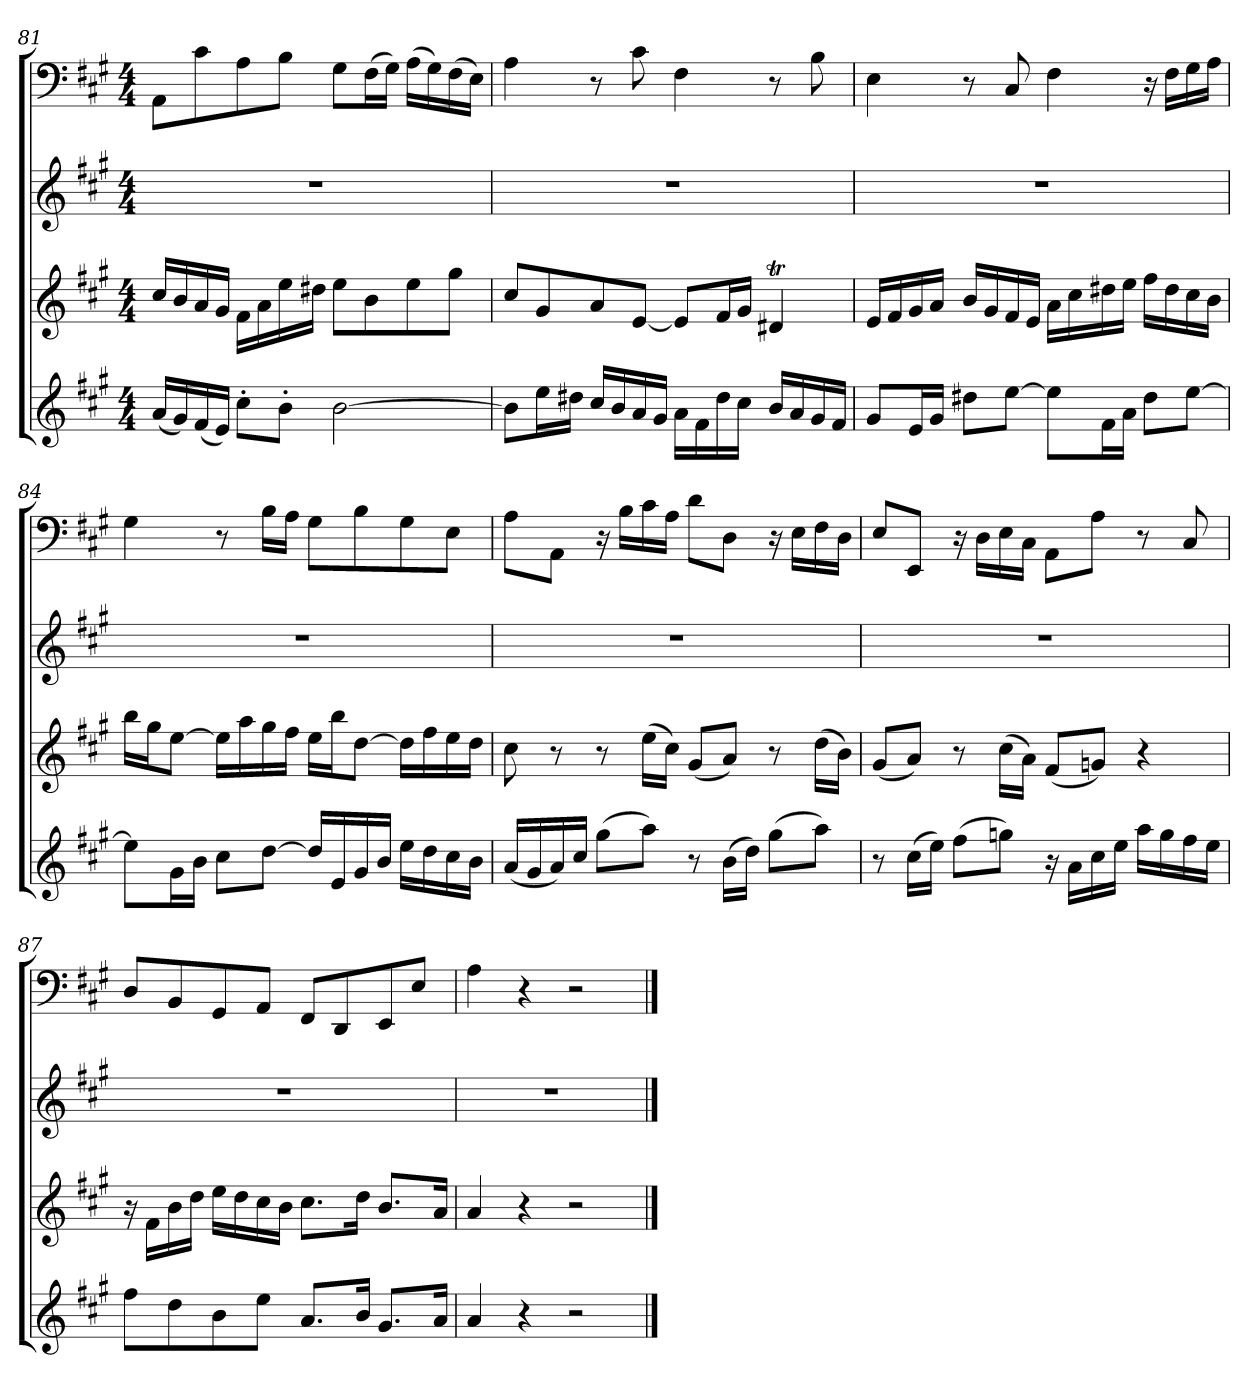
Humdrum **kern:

**kern	**kern	**kern	**kern
*part4	*part3	*part2	*part1
*staff4	*staff3	*staff2	*staff1
*clefG2	*clefG2	*clefG2	*clefF4
*k[f#c#g#]	*k[f#c#g#]	*k[f#c#g#]	*k[f#c#g#]
*A:	*A:	*A:	*A:
*M4/4	*M4/4	*M4/4	*M4/4
=81	=81	=81	=81
(16a/LL	16cc#/LL	1r	8AA\L
16g#/)	16b/	.	.
(16f#/	16a/	.	8c#\
16e/JJ)	16g#/JJ	.	.
8cc#'\L	16f#\LL	.	8A\
.	16a\	.	.
8b'\J	16ee\	.	8B\J
.	16dd#X\JJ	.	.
[2b\	8ee\L	.	8G#\L
.	8b\	.	(16F#\L
.	.	.	16G#\JJ)
.	8ee\	.	(16A\LL
.	.	.	16G#\)
.	8gg#\J	.	(16F#\
.	.	.	16E\JJ)
=82	=82	=82	=82
8b\L]	8cc#/L	1r	4A\
16ee\L	8g#/	.	.
16dd#X\JJ	.	.	.
16cc#/LL	8a/	.	8r
16b/	.	.	.
16a/	[8e/J	.	8c#\
16g#/JJ	.	.	.
16a\LL	8e/L]	.	4F#\
16f#\	.	.	.
16dd#\	16f#/L	.	.
16cc#\JJ	16g#/JJ	.	.
16b/LL	4d#Xt/	.	8r
16a/	.	.	.
16g#/	.	.	8B\
16f#/JJ	.	.	.
=83	=83	=83	=83
8g#/L	16e/LL	1r	4E\
.	16f#/	.	.
16e/L	16g#/	.	.
16g#/JJ	16a/JJ	.	.
8dd#X\L	16b/LL	.	8r
.	16g#/	.	.
[8ee\J	16f#/	.	8C#/
.	16e/JJ	.	.
8ee\L]	16a\LL	.	4F#\
.	16cc#\	.	.
16f#\L	16dd#X\	.	.
16a\JJ	16ee\JJ	.	.
8dd#\L	16ff#\LL	.	16r
.	16dd#\	.	16F#\LL
[8ee\J	16cc#\	.	16G#\
.	16b\JJ	.	16A\JJ
=84	=84	=84	=84
8ee\L]	16bb\LL	1r	4G#\
.	16gg#\J	.	.
16g#\L	[8ee\J	.	.
16b\JJ	.	.	.
8cc#\L	16ee\LL]	.	8r
.	16aa\	.	.
[8dd\J	16gg#\	.	16B\LL
.	16ff#\JJ	.	16A\JJ
16dd/LL]	16ee\LL	.	8G#\L
16e/	16bb\J	.	.
16g#/	[8dd\J	.	8B\
16b/JJ	.	.	.
16ee\LL	16dd\LL]	.	8G#\
16dd\	16ff#\	.	.
16cc#\	16ee\	.	8E\J
16b\JJ	16dd\JJ	.	.
=85	=85	=85	=85
(16a/LL	8cc#\	1r	8A\L
16g#/	.	.	.
16a/)	8r	.	8AA\J
16cc#/JJ	.	.	.
(8gg#\L	8r	.	16r
.	.	.	16B\LL
8aa\J)	(16ee\LL	.	16c#\
.	16cc#\JJ)	.	16A\JJ
8r	(8g#/L	.	8d\L
(16b\LL	8a/J)	.	8D\J
16dd\JJ)	.	.	.
(8gg#\L	8r	.	16r
.	.	.	16E\LL
8aa\J)	(16dd\LL	.	16F#\
.	16b\JJ)	.	16D\JJ
=86	=86	=86	=86
8r	(8g#/L	1r	8E/L
(16cc#\LL	8a/J)	.	8EE/J
16ee\JJ)	.	.	.
(8ff#\L	8r	.	16r
.	.	.	16D\LL
8ggn\J)	(16cc#\LL	.	16E\
.	16a\JJ)	.	16C#\JJ
16r	(8f#/L	.	8AA\L
16a\LL	.	.	.
16cc#\	8gn/J)	.	8A\J
16ee\JJ	.	.	.
16aa\LL	4r	.	8r
16gg\	.	.	.
16ff#\	.	.	8C#/
16ee\JJ	.	.	.
=87	=87	=87	=87
8ff#\L	16r	1r	8D/L
.	16f#\LL	.	.
8dd\	16b\	.	8BB/
.	16dd\JJ	.	.
8b\	16ee\LL	.	8GG#/
.	16dd\	.	.
8ee\J	16cc#\	.	8AA/J
.	16b\JJ	.	.
8.a/L	8.cc#\L	.	8FF#/L
.	.	.	8DD/
16b/Jk	16dd\Jk	.	.
8.g#/L	8.b/L	.	8EE/
.	.	.	8E/J
16a/Jk	16a/Jk	.	.
=88	=88	=88	=88
4a/	4a/	1r	4A\
4r	4r	.	4r
2r	2r	.	2r
==	==	==	==
*-	*-	*-	*-
